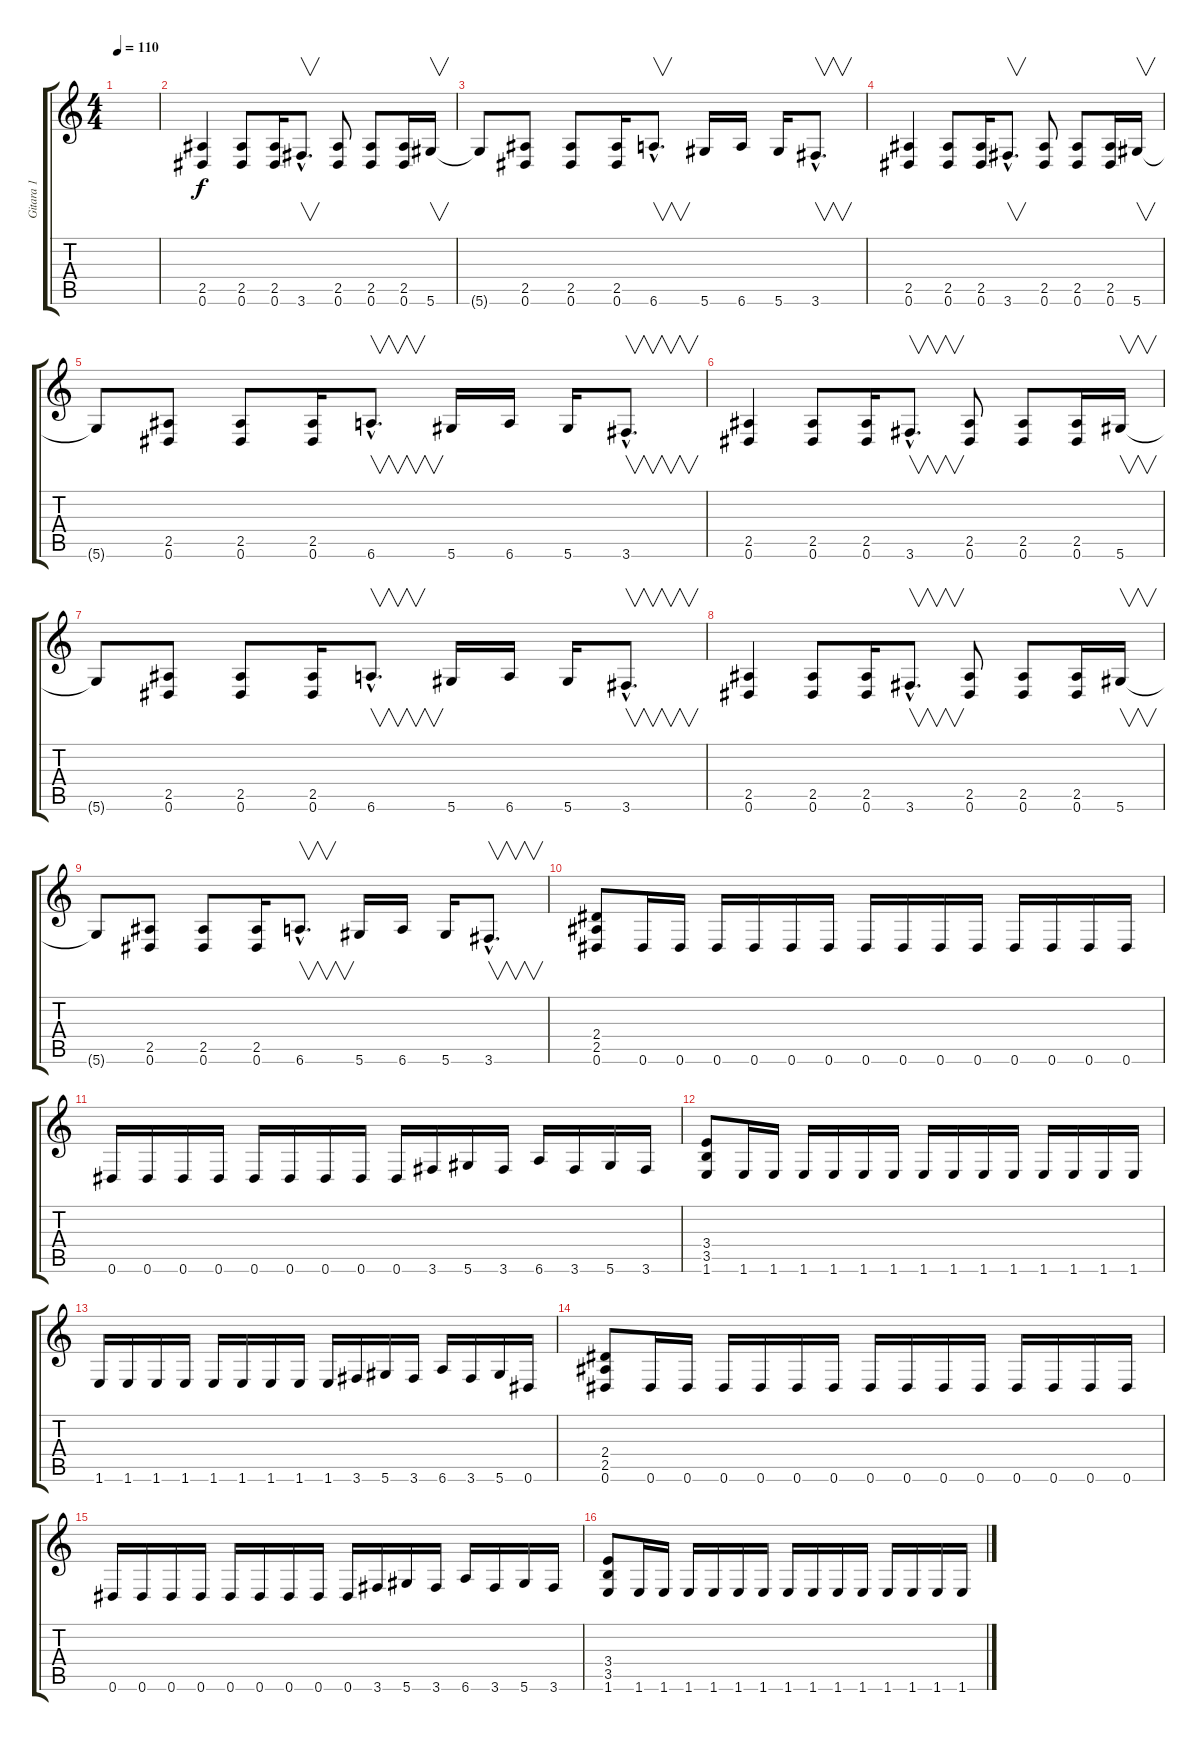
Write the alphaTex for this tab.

\track ("Gitara 1" "Gitara 1") {instrument distortionguitar}
\staff {score tabs}
\tuning (Eb4 Bb3 Gb3 Db3 Ab2 Eb2) {hide}
\ts (4 4)
\tempo 110
\clef g2
\ks c
|
(2.5 0.6).4 (2.5 0.6).8 (2.5 0.6).16 3.6{hac}.8{v d} (2.5 0.6).8 (2.5 0.6).8 (2.5 0.6).16 5.6.16{v} |
5.6{t}.8 (2.5 0.6).8 (2.5 0.6).8 (2.5 0.6).16 6.6{hac}.8{v d} 5.6.16 6.6.16 5.6.16 3.6{hac}.8{v d} |
(2.5 0.6).4 (2.5 0.6).8 (2.5 0.6).16 3.6{hac}.8{v d} (2.5 0.6).8 (2.5 0.6).8 (2.5 0.6).16 5.6.16{v} |
5.6{t}.8 (2.5 0.6).8 (2.5 0.6).8 (2.5 0.6).16 6.6{hac}.8{v d} 5.6.16 6.6.16 5.6.16 3.6{hac}.8{v d} |
(2.5 0.6).4 (2.5 0.6).8 (2.5 0.6).16 3.6{hac}.8{v d} (2.5 0.6).8 (2.5 0.6).8 (2.5 0.6).16 5.6.16{v} |
5.6{t}.8 (2.5 0.6).8 (2.5 0.6).8 (2.5 0.6).16 6.6{hac}.8{v d} 5.6.16 6.6.16 5.6.16 3.6{hac}.8{v d} |
(2.5 0.6).4 (2.5 0.6).8 (2.5 0.6).16 3.6{hac}.8{v d} (2.5 0.6).8 (2.5 0.6).8 (2.5 0.6).16 5.6.16{v} |
5.6{t}.8 (2.5 0.6).8 (2.5 0.6).8 (2.5 0.6).16 6.6{hac}.8{v d} 5.6.16 6.6.16 5.6.16 3.6{hac}.8{v d} |
(2.4 2.5 0.6).8 0.6.16 0.6.16 0.6.16 0.6.16 0.6.16 0.6.16 0.6.16 0.6.16 0.6.16 0.6.16 0.6.16 0.6.16 0.6.16 0.6.16 |
0.6.16 0.6.16 0.6.16 0.6.16 0.6.16 0.6.16 0.6.16 0.6.16 0.6.16 3.6.16 5.6.16 3.6.16 6.6.16 3.6.16 5.6.16 3.6.16 |
(3.4 3.5 1.6).8 1.6.16 1.6.16 1.6.16 1.6.16 1.6.16 1.6.16 1.6.16 1.6.16 1.6.16 1.6.16 1.6.16 1.6.16 1.6.16 1.6.16 |
1.6.16 1.6.16 1.6.16 1.6.16 1.6.16 1.6.16 1.6.16 1.6.16 1.6.16 3.6.16 5.6.16 3.6.16 6.6.16 3.6.16 5.6.16 0.6.16 |
(2.4 2.5 0.6).8 0.6.16 0.6.16 0.6.16 0.6.16 0.6.16 0.6.16 0.6.16 0.6.16 0.6.16 0.6.16 0.6.16 0.6.16 0.6.16 0.6.16 |
0.6.16 0.6.16 0.6.16 0.6.16 0.6.16 0.6.16 0.6.16 0.6.16 0.6.16 3.6.16 5.6.16 3.6.16 6.6.16 3.6.16 5.6.16 3.6.16 |
(3.4 3.5 1.6).8 1.6.16 1.6.16 1.6.16 1.6.16 1.6.16 1.6.16 1.6.16 1.6.16 1.6.16 1.6.16 1.6.16 1.6.16 1.6.16 1.6.16
